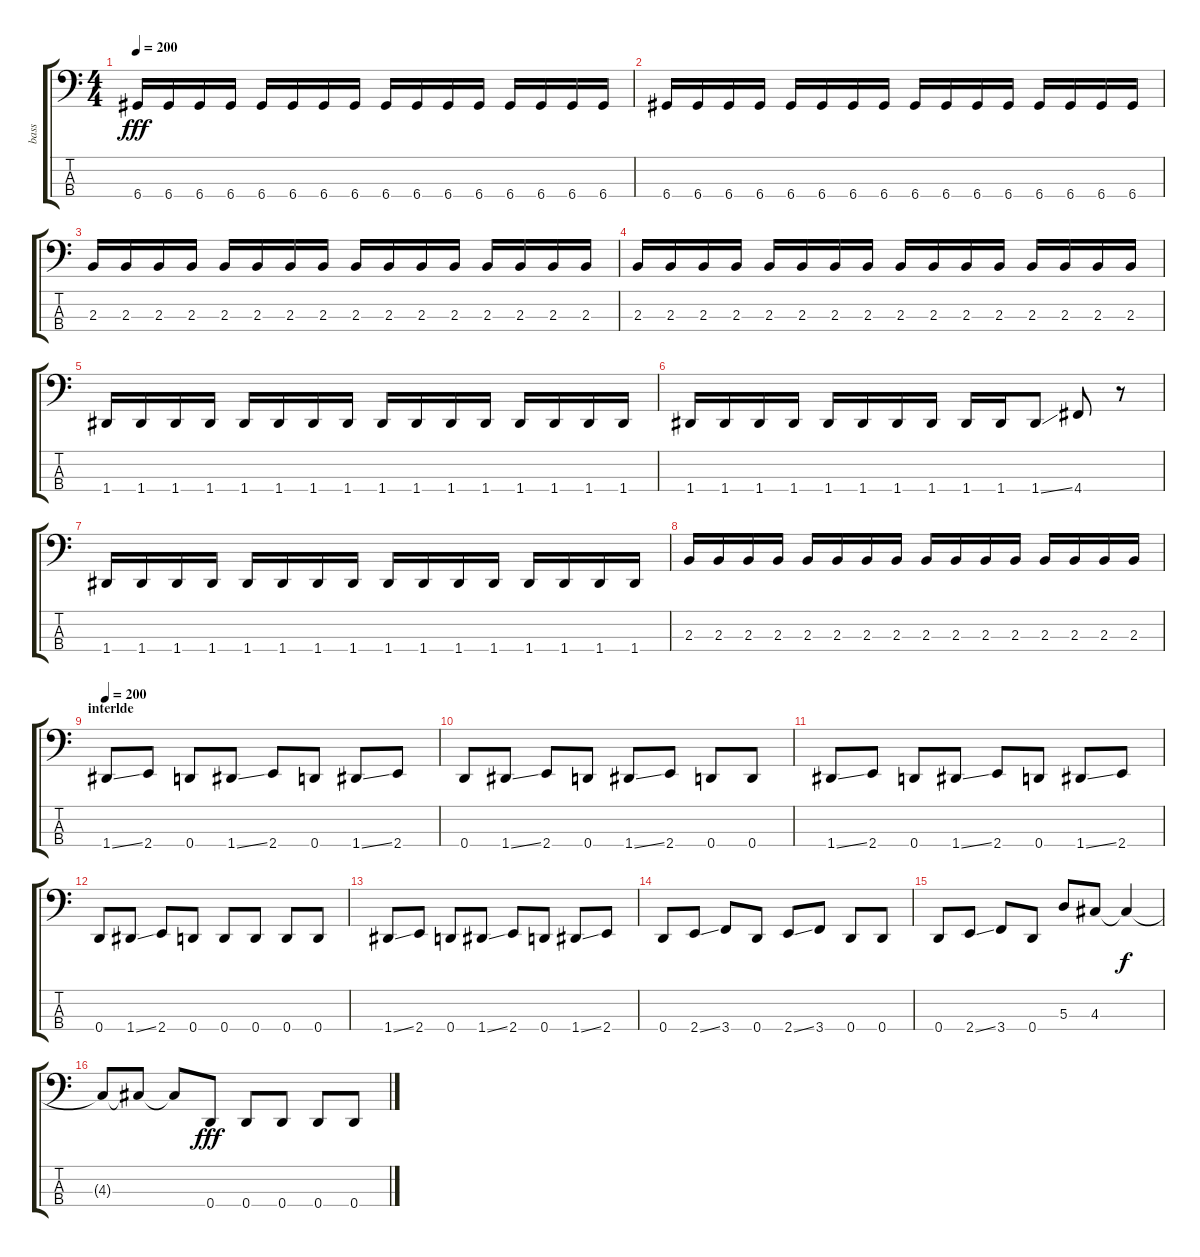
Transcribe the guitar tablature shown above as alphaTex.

\track ("bass" "bass") {instrument electricbassfinger}
\staff {score tabs}
\tuning (G2 D2 A1 D1) {hide}
\ts (4 4)
\tempo 200
\clef f4
\ks c
6.4.16{dy fff} 6.4.16 6.4.16 6.4.16 6.4.16 6.4.16 6.4.16 6.4.16 6.4.16 6.4.16 6.4.16 6.4.16 6.4.16 6.4.16 6.4.16 6.4.16 |
6.4.16 6.4.16 6.4.16 6.4.16 6.4.16 6.4.16 6.4.16 6.4.16 6.4.16 6.4.16 6.4.16 6.4.16 6.4.16 6.4.16 6.4.16 6.4.16 |
2.3.16 2.3.16 2.3.16 2.3.16 2.3.16 2.3.16 2.3.16 2.3.16 2.3.16 2.3.16 2.3.16 2.3.16 2.3.16 2.3.16 2.3.16 2.3.16 |
2.3.16 2.3.16 2.3.16 2.3.16 2.3.16 2.3.16 2.3.16 2.3.16 2.3.16 2.3.16 2.3.16 2.3.16 2.3.16 2.3.16 2.3.16 2.3.16 |
1.4.16 1.4.16 1.4.16 1.4.16 1.4.16 1.4.16 1.4.16 1.4.16 1.4.16 1.4.16 1.4.16 1.4.16 1.4.16 1.4.16 1.4.16 1.4.16 |
1.4.16 1.4.16 1.4.16 1.4.16 1.4.16 1.4.16 1.4.16 1.4.16 1.4.16 1.4.16 1.4{ss}.8 4.4.8 r.8 |
1.4.16 1.4.16 1.4.16 1.4.16 1.4.16 1.4.16 1.4.16 1.4.16 1.4.16 1.4.16 1.4.16 1.4.16 1.4.16 1.4.16 1.4.16 1.4.16 |
2.3.16 2.3.16 2.3.16 2.3.16 2.3.16 2.3.16 2.3.16 2.3.16 2.3.16 2.3.16 2.3.16 2.3.16 2.3.16 2.3.16 2.3.16 2.3.16 |
\section ("" "interlde")
\tempo 200
1.4{ss}.8 2.4.8 0.4.8 1.4{ss}.8 2.4.8 0.4.8 1.4{ss}.8 2.4.8 |
0.4.8 1.4{ss}.8 2.4.8 0.4.8 1.4{ss}.8 2.4.8 0.4.8 0.4.8 |
1.4{ss}.8 2.4.8 0.4.8 1.4{ss}.8 2.4.8 0.4.8 1.4{ss}.8 2.4.8 |
0.4.8 1.4{ss}.8 2.4.8 0.4.8 0.4.8 0.4.8 0.4.8 0.4.8 |
1.4{ss}.8 2.4.8 0.4.8 1.4{ss}.8 2.4.8 0.4.8 1.4{ss}.8 2.4.8 |
0.4.8 2.4{ss}.8 3.4.8 0.4.8 2.4{ss}.8 3.4.8 0.4.8 0.4.8 |
0.4.8 2.4{ss}.8 3.4.8 0.4.8 5.3.8 4.3.8 4.3{t}.4{dy f} |
4.3{t}.8 4.3{t}.8 4.3{t}.8 0.4.8{dy fff} 0.4.8 0.4.8 0.4.8 0.4.8
